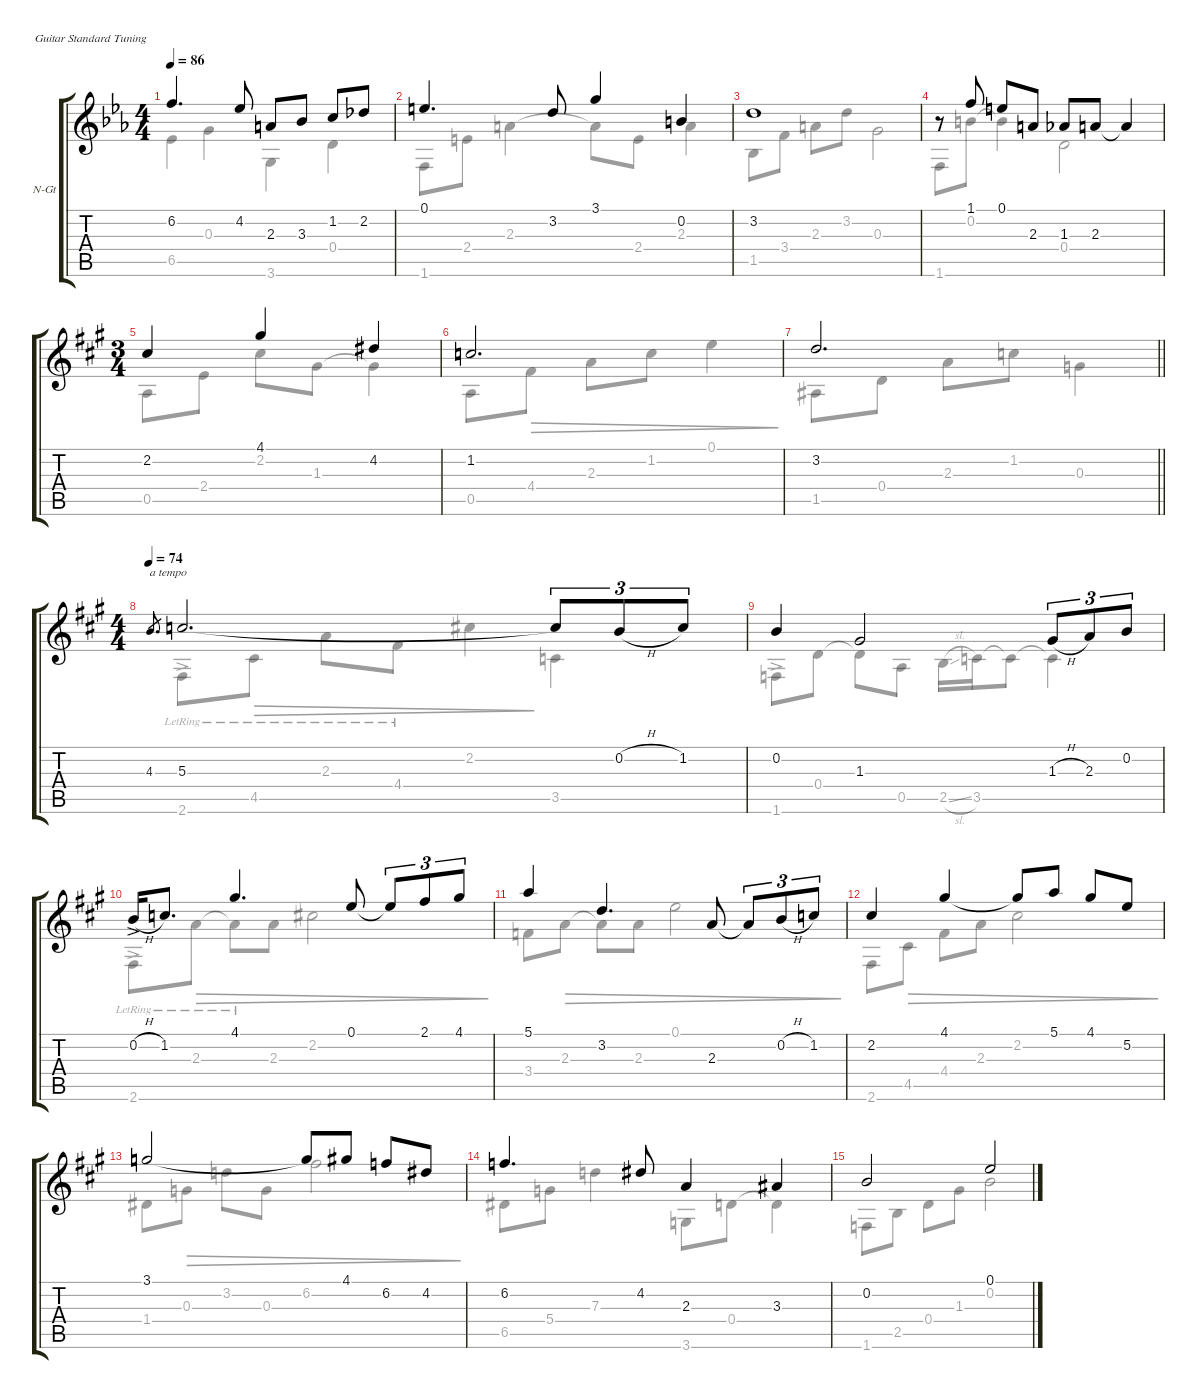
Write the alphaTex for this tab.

\defaultSystemsLayout 4
\hideDynamics
\bracketExtendMode groupsimilarinstruments
\firstSystemTrackNameOrientation horizontal
\otherSystemsTrackNameOrientation horizontal
\track ("Nylon Guitar" "N-Gt") {instrument acousticguitarnylon}
\staff {score tabs}
\tuning (E4 B3 G3 D3 A2 E2)
\voice
\ts (4 4)
\tempo 86
\clef g2
\ks eb
6.2.4{d dy mf} 4.2.8 2.3.8 3.3.8 1.2.8 2.2.8 |
0.1.4{d} 3.2.8 3.1.4 0.2.4 |
3.2.1 |
r.8 1.1.8 0.1.8 2.3.8 1.3.8 2.3.8 2.3{t}.4 |
\ts (3 4)
\ks f#minor
2.2.4 4.1.4 4.2.4 |
1.2.2{d} |
\barLineRight lightlight
3.2.2{d} |
\ts (4 4)
\tempo 74
4.3.8{d txt "a tempo" gr} 5.3.2{d} 5.3{t}.8{tu (3 2)} 0.2{h}.8{tu (3 2)} 1.2.8{tu (3 2)} |
0.2.4 1.3.2 1.3{h}.8{tu (3 2)} 2.3.8{tu (3 2)} 0.2.8{tu (3 2)} |
0.2{h ac}.16 1.2.8{d} 4.1.4{d} 0.1.8 0.1{t}.8{tu (3 2)} 2.1.8{tu (3 2)} 4.1.8{tu (3 2)} |
5.1.4 3.2.4{d} 2.3.8 2.3{t}.8{tu (3 2)} 0.2{h}.8{tu (3 2)} 1.2.8{tu (3 2)} |
2.2.4 4.1.4 4.1{t}.8 5.1.8 4.1.8 5.2.8 |
3.1.2 3.1{t}.8 4.1.8 6.2.8 4.2.8 |
6.2.4{d} 4.2.8 2.3.4 3.3.4 |
0.2.2 0.1.2
\voice
\clef g2
\ottava regular
\simile none
\ks eb
6.5.4{dy mf} 0.3.4 3.6.4 0.4.4 |
1.6.8 2.4.8 2.3.4 2.3{t}.8 2.4.8 2.3.4 |
1.5.8 3.4.8 2.3.8 3.2.8 0.3.2 |
1.6.8 0.2.8 0.2{t}.4 0.4.2 |
\ks f#minor
0.5.8 2.4.8 2.2.8 1.3.8 1.3{t}.4 |
0.5.8 4.4.8{dec} 2.3.8{dec} 1.2.8{dec} 0.1.4{dec} |
\barLineRight lightlight
1.5.8 0.4.8 2.3.8 1.2.8 0.3.4 |
2.6{ac lr}.8 4.5{lr}.8{dec} 2.3{lr}.8{dec} 4.4{lr}.8{dec} 2.2.4{dec} 3.5.4 |
1.6{ac}.8 0.4.8 0.4{t}.8 0.5.8 2.5{sl}.16 3.5.16 3.5{t}.8 3.5{t}.4 |
2.6{ac lr}.8 2.3{lr}.8{dec} 2.3{lr t}.8{dec} 2.3.8{dec} 2.2.2{dec} |
3.4.8 2.3.8{dec} 2.3{t}.8{dec} 2.3.8{dec} 0.1.2{dec} |
2.6.8 4.5.8{dec} 4.4.8{dec} 2.3.8{dec} 2.2.2{dec} |
1.4.8 0.3.8{dec} 3.2.8{dec} 0.3.8{dec} 6.2.2{dec} |
6.5.8 5.4.8 7.3.4 3.6.8 0.4.8 0.4{t}.4 |
1.6.8 2.5.8 0.4.8 1.3.8 0.2.2
